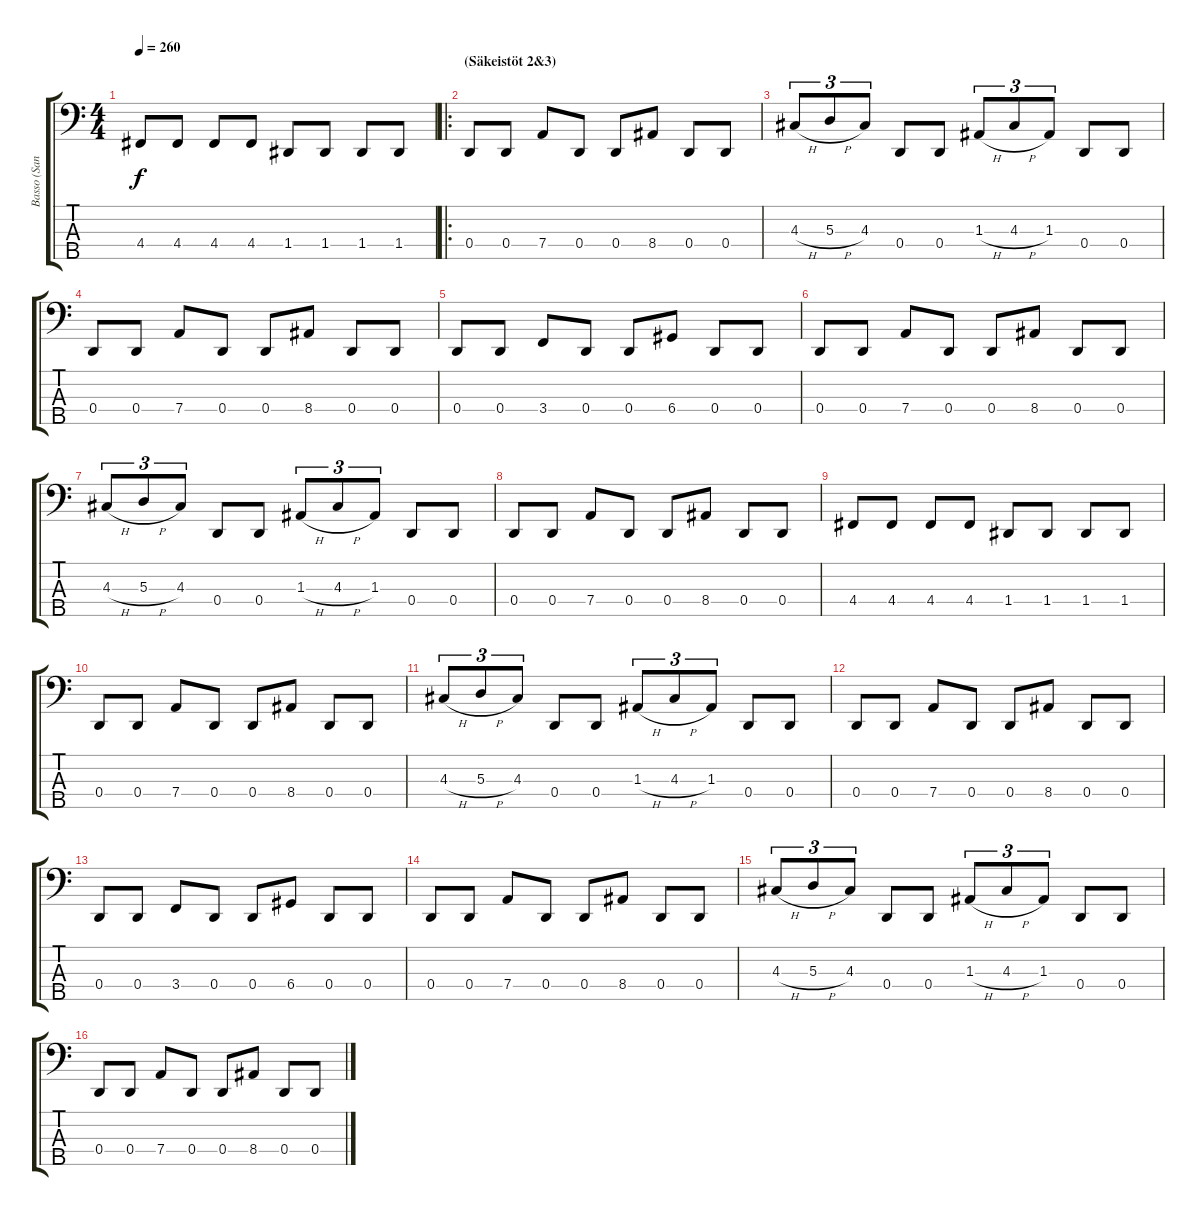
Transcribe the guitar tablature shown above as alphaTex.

\track ("Basso (Santtu)" "Basso (San") {instrument electricbasspick}
\staff {score tabs}
\tuning (G2 D2 A1 D1 A0) {hide}
\ts (4 4)
\tempo 260
\clef f4
\ks c
4.4.8{dy f} 4.4.8 4.4.8 4.4.8 1.4.8 1.4.8 1.4.8 1.4.8 |
\ro
\section ("" "(Säkeistöt 2&3)")
0.4.8 0.4.8 7.4.8 0.4.8 0.4.8 8.4.8 0.4.8 0.4.8 |
4.3{h}.8{tu (3 2)} 5.3{h}.8{tu (3 2)} 4.3.8{tu (3 2)} 0.4.8 0.4.8 1.3{h}.8{tu (3 2)} 4.3{h}.8{tu (3 2)} 1.3.8{tu (3 2)} 0.4.8 0.4.8 |
0.4.8 0.4.8 7.4.8 0.4.8 0.4.8 8.4.8 0.4.8 0.4.8 |
0.4.8 0.4.8 3.4.8 0.4.8 0.4.8 6.4.8 0.4.8 0.4.8 |
0.4.8 0.4.8 7.4.8 0.4.8 0.4.8 8.4.8 0.4.8 0.4.8 |
4.3{h}.8{tu (3 2)} 5.3{h}.8{tu (3 2)} 4.3.8{tu (3 2)} 0.4.8 0.4.8 1.3{h}.8{tu (3 2)} 4.3{h}.8{tu (3 2)} 1.3.8{tu (3 2)} 0.4.8 0.4.8 |
0.4.8 0.4.8 7.4.8 0.4.8 0.4.8 8.4.8 0.4.8 0.4.8 |
4.4.8 4.4.8 4.4.8 4.4.8 1.4.8 1.4.8 1.4.8 1.4.8 |
0.4.8 0.4.8 7.4.8 0.4.8 0.4.8 8.4.8 0.4.8 0.4.8 |
4.3{h}.8{tu (3 2)} 5.3{h}.8{tu (3 2)} 4.3.8{tu (3 2)} 0.4.8 0.4.8 1.3{h}.8{tu (3 2)} 4.3{h}.8{tu (3 2)} 1.3.8{tu (3 2)} 0.4.8 0.4.8 |
0.4.8 0.4.8 7.4.8 0.4.8 0.4.8 8.4.8 0.4.8 0.4.8 |
0.4.8 0.4.8 3.4.8 0.4.8 0.4.8 6.4.8 0.4.8 0.4.8 |
0.4.8 0.4.8 7.4.8 0.4.8 0.4.8 8.4.8 0.4.8 0.4.8 |
4.3{h}.8{tu (3 2)} 5.3{h}.8{tu (3 2)} 4.3.8{tu (3 2)} 0.4.8 0.4.8 1.3{h}.8{tu (3 2)} 4.3{h}.8{tu (3 2)} 1.3.8{tu (3 2)} 0.4.8 0.4.8 |
0.4.8 0.4.8 7.4.8 0.4.8 0.4.8 8.4.8 0.4.8 0.4.8
